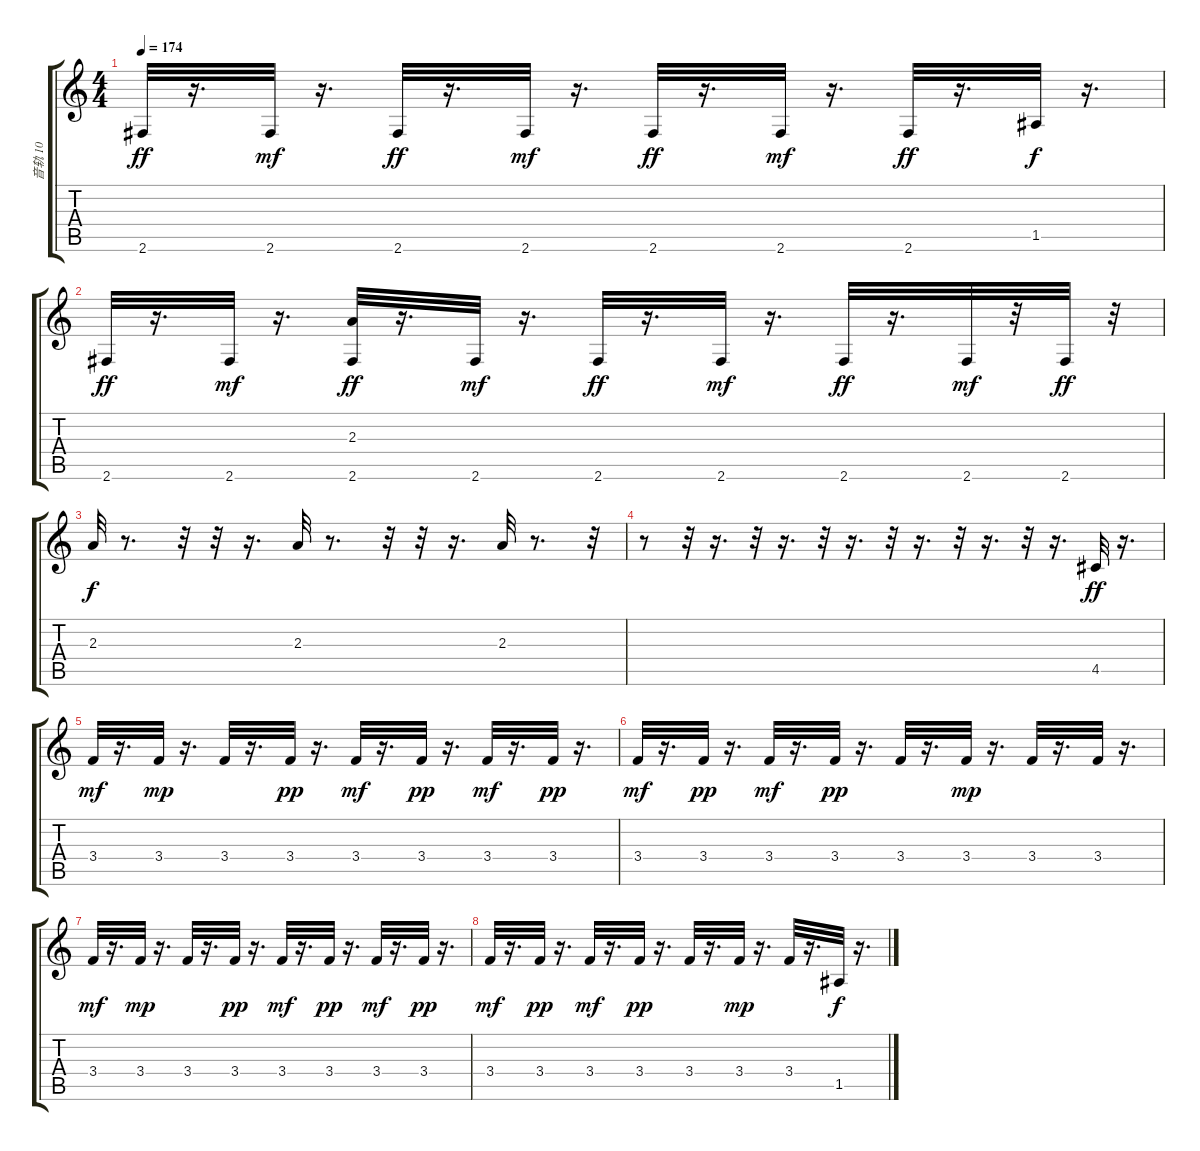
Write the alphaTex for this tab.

\track ("音轨 10" "音轨 10") {instrument acousticguitarsteel}
\staff {score tabs}
\tuning (E4 B3 G3 D3 A2 E2) {hide}
\ts (4 4)
\tempo 174
\clef g2
\ks c
2.6.32{dy ff} r.16{d} 2.6.32{dy mf} r.16{d} 2.6.32{dy ff} r.16{d} 2.6.32{dy mf} r.16{d} 2.6.32{dy ff} r.16{d} 2.6.32{dy mf} r.16{d} 2.6.32{dy ff} r.16{d} 1.5.32{dy f} r.16{d} |
2.6.32{dy ff} r.16{d} 2.6.32{dy mf} r.16{d} (2.3 2.6).32{dy ff} r.16{d} 2.6.32{dy mf} r.16{d} 2.6.32{dy ff} r.16{d} 2.6.32{dy mf} r.16{d} 2.6.32{dy ff} r.16{d} 2.6.32{dy mf} r.32 2.6.32{dy ff} r.32 |
2.3.32{dy f} r.8{d} r.32 r.32 r.16{d} 2.3.32 r.8{d} r.32 r.32 r.16{d} 2.3.32 r.8{d} r.32 |
r.8 r.32 r.16{d} r.32 r.16{d} r.32 r.16{d} r.32 r.16{d} r.32 r.16{d} r.32 r.16{d} 4.5.32{dy ff} r.16{d} |
3.4.32{dy mf} r.16{d} 3.4.32{dy mp} r.16{d} 3.4.32 r.16{d} 3.4.32{dy pp} r.16{d} 3.4.32{dy mf} r.16{d} 3.4.32{dy pp} r.16{d} 3.4.32{dy mf} r.16{d} 3.4.32{dy pp} r.16{d} |
3.4.32{dy mf} r.16{d} 3.4.32{dy pp} r.16{d} 3.4.32{dy mf} r.16{d} 3.4.32{dy pp} r.16{d} 3.4.32 r.16{d} 3.4.32{dy mp} r.16{d} 3.4.32 r.16{d} 3.4.32 r.16{d} |
3.4.32{dy mf} r.16{d} 3.4.32{dy mp} r.16{d} 3.4.32 r.16{d} 3.4.32{dy pp} r.16{d} 3.4.32{dy mf} r.16{d} 3.4.32{dy pp} r.16{d} 3.4.32{dy mf} r.16{d} 3.4.32{dy pp} r.16{d} |
3.4.32{dy mf} r.16{d} 3.4.32{dy pp} r.16{d} 3.4.32{dy mf} r.16{d} 3.4.32{dy pp} r.16{d} 3.4.32 r.16{d} 3.4.32{dy mp} r.16{d} 3.4.32 r.16{d} 1.5.32{dy f} r.16{d}
